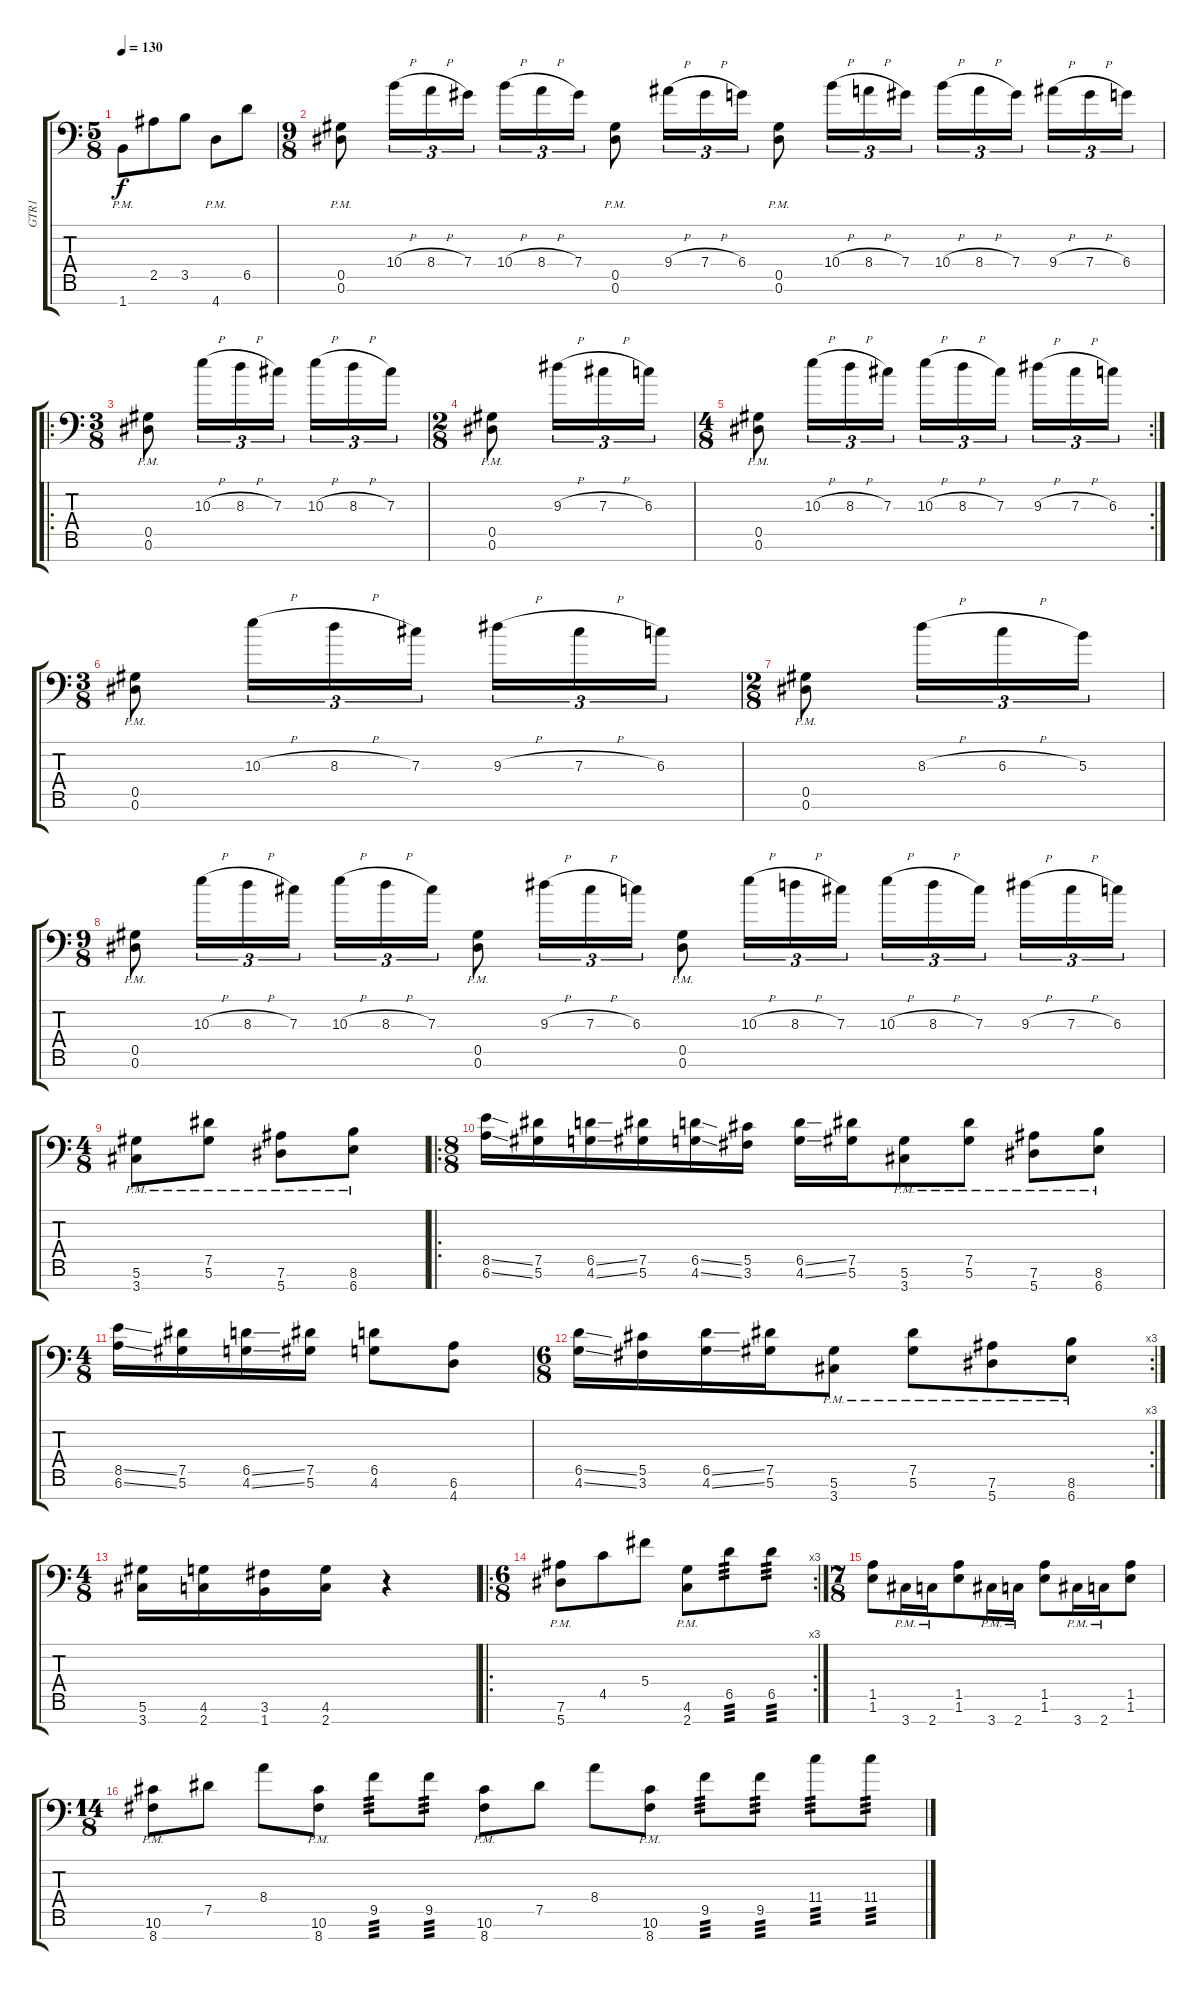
\track ("GTR1" "GTR1") {instrument overdrivenguitar}
\staff {score tabs}
\tuning (Eb4 Bb3 Gb3 Db3 Ab2 Eb2 Bb1) {hide}
\ts (5 8)
\tempo 130
\clef f4
\ks c
1.7{pm}.8{dy f} 2.5.8 3.5.8 4.7{pm}.8 6.5.8 |
\ts (9 8)
(0.5{pm} 0.6{pm}).8 10.4{h}.16{tu (3 2)} 8.4{h}.16{tu (3 2)} 7.4.16{tu (3 2) beam splitsecondary} 10.4{h}.16{tu (3 2)} 8.4{h}.16{tu (3 2)} 7.4.16{tu (3 2)} (0.5{pm} 0.6{pm}).8 9.4{h}.16{tu (3 2)} 7.4{h}.16{tu (3 2)} 6.4.16{tu (3 2)} (0.5{pm} 0.6{pm}).8 10.4{h}.16{tu (3 2)} 8.4{h}.16{tu (3 2)} 7.4.16{tu (3 2) beam splitsecondary} 10.4{h}.16{tu (3 2)} 8.4{h}.16{tu (3 2)} 7.4.16{tu (3 2) beam splitsecondary} 9.4{h}.16{tu (3 2)} 7.4{h}.16{tu (3 2)} 6.4.16{tu (3 2)} |
\ro
\ts (3 8)
(0.5{pm} 0.6{pm}).8 10.3{h}.16{tu (3 2)} 8.3{h}.16{tu (3 2)} 7.3.16{tu (3 2)} 10.3{h}.16{tu (3 2)} 8.3{h}.16{tu (3 2)} 7.3.16{tu (3 2)} |
\ts (2 8)
(0.5{pm} 0.6{pm}).8 9.3{h}.16{tu (3 2)} 7.3{h}.16{tu (3 2)} 6.3.16{tu (3 2)} |
\rc 2
\ts (4 8)
(0.5{pm} 0.6{pm}).8 10.3{h}.16{tu (3 2)} 8.3{h}.16{tu (3 2)} 7.3.16{tu (3 2)} 10.3{h}.16{tu (3 2)} 8.3{h}.16{tu (3 2)} 7.3.16{tu (3 2)} 9.3{h}.16{tu (3 2)} 7.3{h}.16{tu (3 2)} 6.3.16{tu (3 2)} |
\ts (3 8)
(0.5{pm} 0.6{pm}).8 10.3{h}.16{tu (3 2)} 8.3{h}.16{tu (3 2)} 7.3.16{tu (3 2)} 9.3{h}.16{tu (3 2)} 7.3{h}.16{tu (3 2)} 6.3.16{tu (3 2)} |
\ts (2 8)
(0.5{pm} 0.6{pm}).8 8.3{h}.16{tu (3 2)} 6.3{h}.16{tu (3 2)} 5.3.16{tu (3 2)} |
\ts (9 8)
(0.5{pm} 0.6{pm}).8 10.3{h}.16{tu (3 2)} 8.3{h}.16{tu (3 2)} 7.3.16{tu (3 2) beam splitsecondary} 10.3{h}.16{tu (3 2)} 8.3{h}.16{tu (3 2)} 7.3.16{tu (3 2)} (0.5{pm} 0.6{pm}).8 9.3{h}.16{tu (3 2)} 7.3{h}.16{tu (3 2)} 6.3.16{tu (3 2)} (0.5{pm} 0.6{pm}).8 10.3{h}.16{tu (3 2)} 8.3{h}.16{tu (3 2)} 7.3.16{tu (3 2) beam splitsecondary} 10.3{h}.16{tu (3 2)} 8.3{h}.16{tu (3 2)} 7.3.16{tu (3 2) beam splitsecondary} 9.3{h}.16{tu (3 2)} 7.3{h}.16{tu (3 2)} 6.3.16{tu (3 2)} |
\ts (4 8)
(5.6{pm} 3.7{pm}).8 (7.5{pm} 5.6{pm}).8 (7.6{pm} 5.7{pm}).8 (8.6{pm} 6.7{pm}).8 |
\ro
\ts (8 8)
(8.5{ss} 6.6{ss}).16 (7.5 5.6).16 (6.5{ss} 4.6{ss}).16 (7.5 5.6).16 (6.5{ss} 4.6{ss}).16 (5.5 3.6).16 (6.5{ss} 4.6{ss}).16 (7.5 5.6).16 (5.6{pm} 3.7{pm}).8 (7.5{pm} 5.6{pm}).8 (7.6{pm} 5.7{pm}).8 (8.6{pm} 6.7{pm}).8 |
\ts (4 8)
(8.5{ss} 6.6{ss}).16 (7.5 5.6).16 (6.5{ss} 4.6{ss}).16 (7.5 5.6).16 (6.5 4.6).8 (6.6 4.7).8 |
\rc 3
\ts (6 8)
(6.5{ss} 4.6{ss}).16 (5.5 3.6).16 (6.5{ss} 4.6{ss}).16 (7.5 5.6).16 (5.6{pm} 3.7{pm}).8 (7.5{pm} 5.6{pm}).8 (7.6{pm} 5.7{pm}).8 (8.6{pm} 6.7{pm}).8 |
\ts (4 8)
(5.6 3.7).16 (4.6 2.7).16 (3.6 1.7).16 (4.6 2.7).16 r.4 |
\ro
\rc 3
\ts (6 8)
(7.6{pm} 5.7{pm}).8 4.5.8 5.4.8 (4.6{pm} 2.7{pm}).8 6.5.8{tp 3} 6.5.8{tp 3} |
\ts (7 8)
(1.5 1.6).8 3.7{pm}.16 2.7{pm}.16 (1.5 1.6).8 3.7{pm}.16 2.7{pm}.16 (1.5 1.6).8 3.7{pm}.16 2.7{pm}.16 (1.5 1.6).8 |
\ts (14 8)
(10.6{pm} 8.7{pm}).8 7.5.8 8.4.8 (10.6{pm} 8.7{pm}).8 9.5.8{tp 3} 9.5.8{tp 3} (10.6{pm} 8.7{pm}).8 7.5.8 8.4.8 (10.6{pm} 8.7{pm}).8 9.5.8{tp 3} 9.5.8{tp 3} 11.4.8{tp 3} 11.4.8{tp 3}
